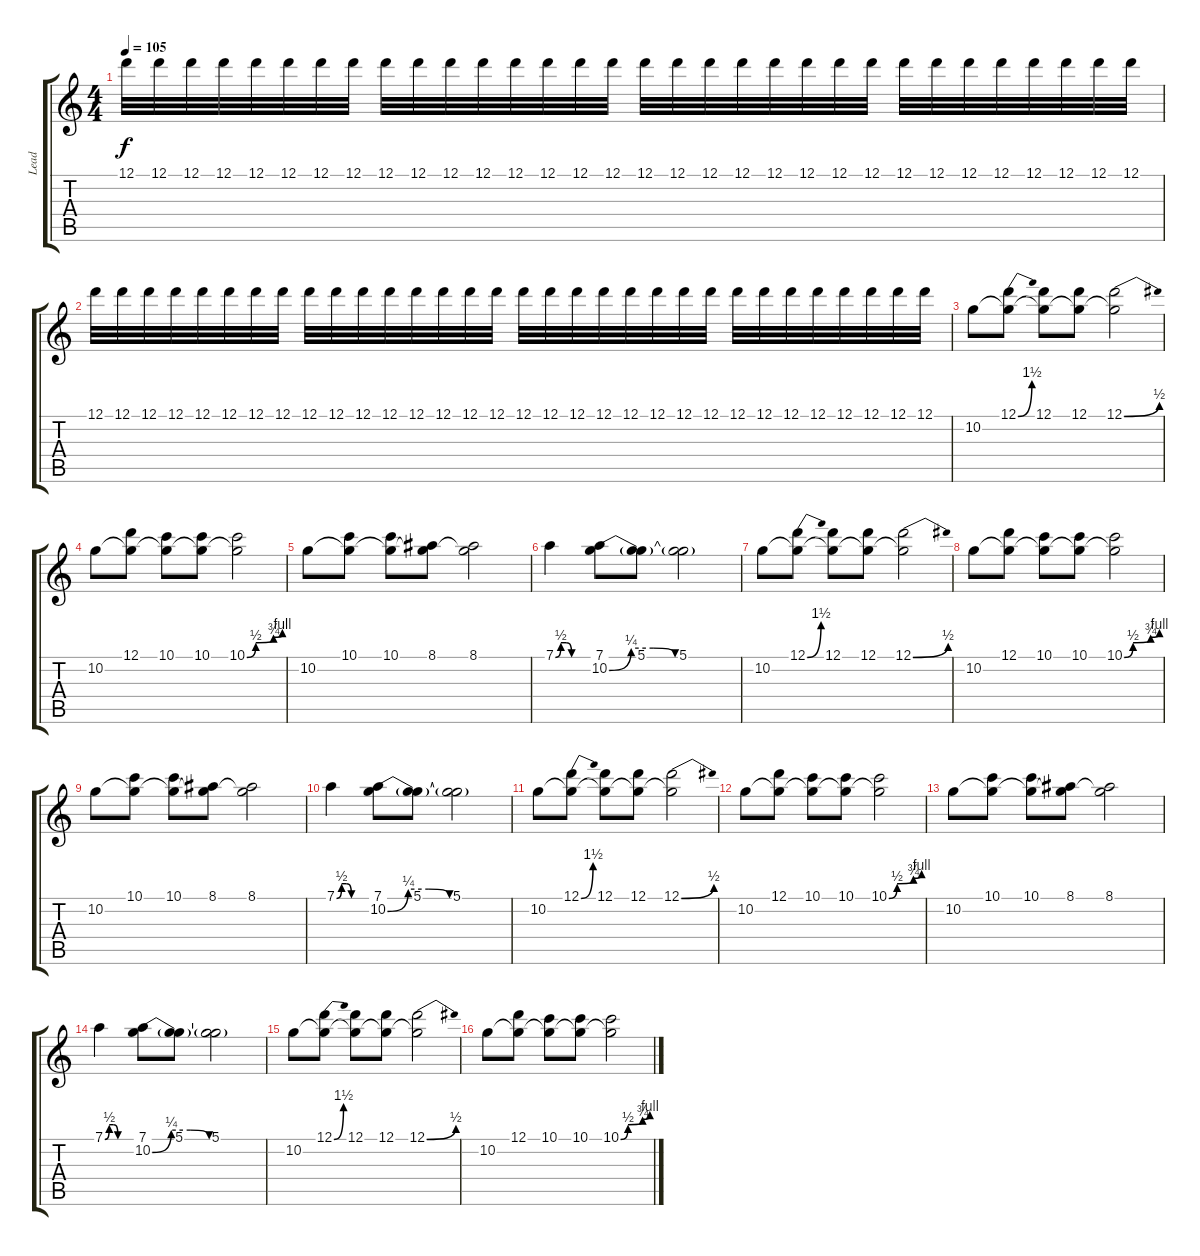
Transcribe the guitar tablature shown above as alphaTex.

\track ("Lead" "Lead") {instrument electricguitarjazz}
\staff {score tabs}
\tuning (D4 A3 F3 C3 G2 D2) {hide}
\ts (4 4)
\tempo 105
\clef g2
\ks c
12.1.32{dy f} 12.1.32 12.1.32 12.1.32 12.1.32 12.1.32 12.1.32 12.1.32 12.1.32 12.1.32 12.1.32 12.1.32 12.1.32 12.1.32 12.1.32 12.1.32 12.1.32 12.1.32 12.1.32 12.1.32 12.1.32 12.1.32 12.1.32 12.1.32 12.1.32 12.1.32 12.1.32 12.1.32 12.1.32 12.1.32 12.1.32 12.1.32 |
12.1.32 12.1.32 12.1.32 12.1.32 12.1.32 12.1.32 12.1.32 12.1.32 12.1.32 12.1.32 12.1.32 12.1.32 12.1.32 12.1.32 12.1.32 12.1.32 12.1.32 12.1.32 12.1.32 12.1.32 12.1.32 12.1.32 12.1.32 12.1.32 12.1.32 12.1.32 12.1.32 12.1.32 12.1.32 12.1.32 12.1.32 12.1.32 |
10.2.8{volume 15 instrument distortionguitar} (12.1{be (bend 0 0 60 6)} 10.2{t}).8 (12.1 10.2{t}).8 (12.1 10.2{t}).8 (12.1{be (bend 0 0 60 2)} 10.2{t}).2 |
10.2.8 (12.1 10.2{t}).8 (10.1 10.2{t}).8 (10.1 10.2{t}).8 (10.1{be (custom 0 0 15 2 45 3 60 4)} 10.2{t}).2 |
10.2.8 (10.1 10.2{t}).8 (10.1 10.2{t}).8 (8.1 10.2{t}).8 (8.1 10.2{t}).2 |
7.1{be (custom 0 0 10 2 20 2 30 0 60 0)}.4 (7.1 10.2{be (custom 0 0 10 1 20 1 30 0 60 0)}).8 (5.1 10.2{t}).8 (5.1 10.2{t}).2 |
10.2.8 (12.1{be (bend 0 0 60 6)} 10.2{t}).8 (12.1 10.2{t}).8 (12.1 10.2{t}).8 (12.1{be (bend 0 0 60 2)} 10.2{t}).2 |
10.2.8 (12.1 10.2{t}).8 (10.1 10.2{t}).8 (10.1 10.2{t}).8 (10.1{be (custom 0 0 15 2 45 3 60 4)} 10.2{t}).2 |
10.2.8 (10.1 10.2{t}).8 (10.1 10.2{t}).8 (8.1 10.2{t}).8 (8.1 10.2{t}).2 |
7.1{be (custom 0 0 10 2 20 2 30 0 60 0)}.4 (7.1 10.2{be (custom 0 0 10 1 20 1 30 0 60 0)}).8 (5.1 10.2{t}).8 (5.1 10.2{t}).2 |
10.2.8{volume 15 instrument distortionguitar} (12.1{be (bend 0 0 60 6)} 10.2{t}).8 (12.1 10.2{t}).8 (12.1 10.2{t}).8 (12.1{be (bend 0 0 60 2)} 10.2{t}).2 |
10.2.8 (12.1 10.2{t}).8 (10.1 10.2{t}).8 (10.1 10.2{t}).8 (10.1{be (custom 0 0 15 2 45 3 60 4)} 10.2{t}).2 |
10.2.8 (10.1 10.2{t}).8 (10.1 10.2{t}).8 (8.1 10.2{t}).8 (8.1 10.2{t}).2 |
7.1{be (custom 0 0 10 2 20 2 30 0 60 0)}.4 (7.1 10.2{be (custom 0 0 10 1 20 1 30 0 60 0)}).8 (5.1 10.2{t}).8 (5.1 10.2{t}).2 |
10.2.8 (12.1{be (bend 0 0 60 6)} 10.2{t}).8 (12.1 10.2{t}).8 (12.1 10.2{t}).8 (12.1{be (bend 0 0 60 2)} 10.2{t}).2 |
10.2.8 (12.1 10.2{t}).8 (10.1 10.2{t}).8 (10.1 10.2{t}).8 (10.1{be (custom 0 0 15 2 45 3 60 4)} 10.2{t}).2
